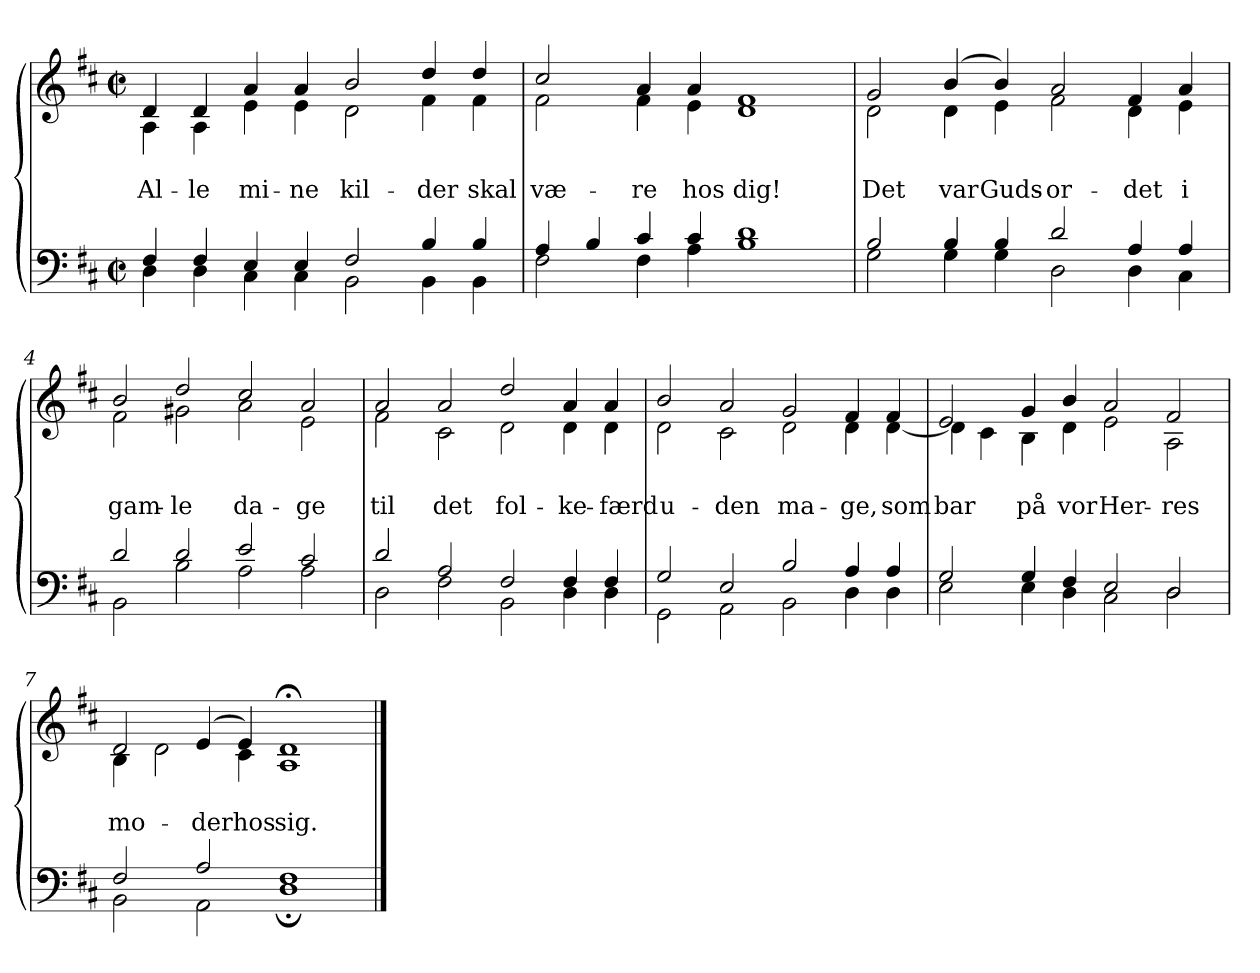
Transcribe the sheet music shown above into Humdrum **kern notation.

**kern	**kern	**text	**text
*part2	*part1	*part1	*part1
*staff2	*staff1	*staff1	*staff1
*clefF4	*clefG2	*	*
*k[f#c#]	*k[f#c#]	*	*
*D:	*D:	*	*
*M2/2	*M2/2	*	*
*met(c|)	*met(c|)	*	*
=1	=1	=1	=1
*^	*	*	*
!	!	!	!	!LO:LY:a
*	*	*^	*	*
4F#/	4D\	4d/	4A\	.	Al-
!	!	!	!	!	!LO:LY:a
4F#/	4D\	4d/	4A\	.	-le
!	!	!	!	!	!LO:LY:a
4E/	4C#\	4a/	4e\	.	mi-
!	!	!	!	!	!LO:LY:a
4E/	4C#\	4a/	4e\	.	-ne
!	!	!	!	!	!LO:LY:a
2F#/	2BB\	2b/	2d\	.	kil-
!	!	!	!	!	!LO:LY:a
4B/	4BB\	4dd/	4f#\	.	-der
!	!	!	!	!	!LO:LY:a
4B/	4BB\	4dd/	4f#\	.	skal
=2	=2	=2	=2	=2	=2
!	!	!	!	!	!LO:LY:a
4A/	2F#\	2cc#/	2f#\	.	væ-
4B/	.	.	.	.	.
!	!	!	!	!	!LO:LY:a
4c#/	4F#\	4a/	4f#\	.	-re
!	!	!	!	!	!LO:LY:a
4c#/	4A\	4a/	4e\	.	hos
!	!	!	!	!	!LO:LY:a
1d	1B	1f#	1d	.	dig!
=3	=3	=3	=3	=3	=3
!	!	!	!	!	!LO:LY:a
2B/	2G\	2g/	2d\	.	Det
!	!	!	!	!	!LO:LY:a
4B/	4G\	(4b/	4d\	.	var
!	!	!	!	!	!LO:LY:a
4B/	4G\	4b/)	4e\	.	Guds-
!	!	!	!	!	!LO:LY:a
2d/	2D\	2a/	2f#\	.	-or-
!	!	!	!	!	!LO:LY:a
4A/	4D\	4f#/	4d\	.	-det
!	!	!	!	!	!LO:LY:a
4A/	4C#\	4a/	4e\	.	i
=4	=4	=4	=4	=4	=4
!	!	!	!	!	!LO:LY:a
2d/	2BB\	2b/	2f#\	.	gam-
!	!	!	!	!	!LO:LY:a
2d/	2B\	2dd/	2g#X\	.	-le
!	!	!	!	!	!LO:LY:a
2e/	2A\	2cc#/	2a\	.	da-
!	!	!	!	!	!LO:LY:a
2c#/	2A\	2a/	2e\	.	-ge
!!LO:LB:g=z	!!
=4X1	=4X1	=4X1	=4X1	=4X1	=4X1
!	!	!	!	!	!LO:LY:a
2d/	2D\	2a/	2f#\	.	til
!	!	!	!	!	!LO:LY:a
2A/	2F#\	2a/	2c#\	.	det
!	!	!	!	!	!LO:LY:a
2F#/	2BB\	2dd/	2d\	.	fol-
!	!	!	!	!	!LO:LY:a
4F#/	4D\	4a/	4d\	.	-ke-
!	!	!	!	!	!LO:LY:a
4F#/	4D\	4a/	4d\	.	-færd
=5	=5	=5	=5	=5	=5
!	!	!	!	!	!LO:LY:a
2G/	2GG\	2b/	2d\	.	u-
!	!	!	!	!	!LO:LY:a
2E/	2AA\	2a/	2c#\	.	-den
!	!	!	!	!	!LO:LY:a
2B/	2BB\	2g/	2d\	.	ma-
!	!	!	!	!	!LO:LY:a
4A/	4D\	4f#/	4d\	.	-ge,
!	!	!	!	!	!LO:LY:a
4A/	4D\	4f#/	[<4d\	.	som
=6	=6	=6	=6	=6	=6
!	!	!	!	!	!LO:LY:a
2G/	2E\	2e/	4d\]	.	bar
.	.	.	4c#\	.	.
!	!	!	!	!	!LO:LY:a
4G/	4E\	4g/	4B\	.	på
!	!	!	!	!	!LO:LY:a
4F#/	4D\	4b/	4d\	.	vor
!	!	!	!	!	!LO:LY:a
2E/	2C#\	2a/	2e\	.	Her-
!	!	!	!	!	!LO:LY:a
2D/	2D\	2f#/	2A\	.	-res
=7	=7	=7	=7	=7	=7
!	!	!	!	!	!LO:LY:a
2F#/	2BB\	2d/	4B\	.	mo-
.	.	.	2d\	.	.
!	!	!	!	!	!LO:LY:a
2A/	2AA\	(4e/	.	.	-der
!	!	!	!	!	!LO:LY:a
.	.	4e/)	4c#\	.	hos
!	!	!	!	!	!LO:LY:a
1F#	1D;	1d;<	1A	.	sig.
*v	*v	*	*	*	*
*	*v	*v	*	*
==	==	==	==
*-	*-	*-	*-
